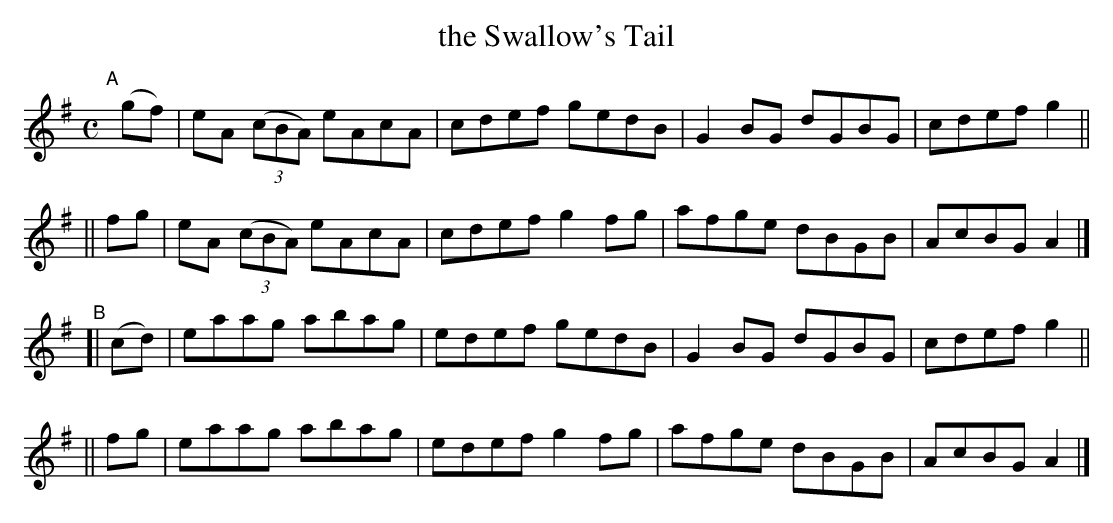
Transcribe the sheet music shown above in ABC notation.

X:1
T: the Swallow's Tail
M: C
L: 1/8
K: Ador
"^A"[|]\
  (gf)| eA (3(cBA) eAcA | cdef gedB | G2BG dGBG | cdef g2 ||
|| fg | eA (3(cBA) eAcA | cdef g2fg | afge dBGB | AcBG A2 |]
"^B"\
[|(cd)| eaag abag | edef gedB | G2BG dGBG | cdef g2 ||
|| fg | eaag abag | edef g2fg | afge dBGB | AcBG A2 |]
